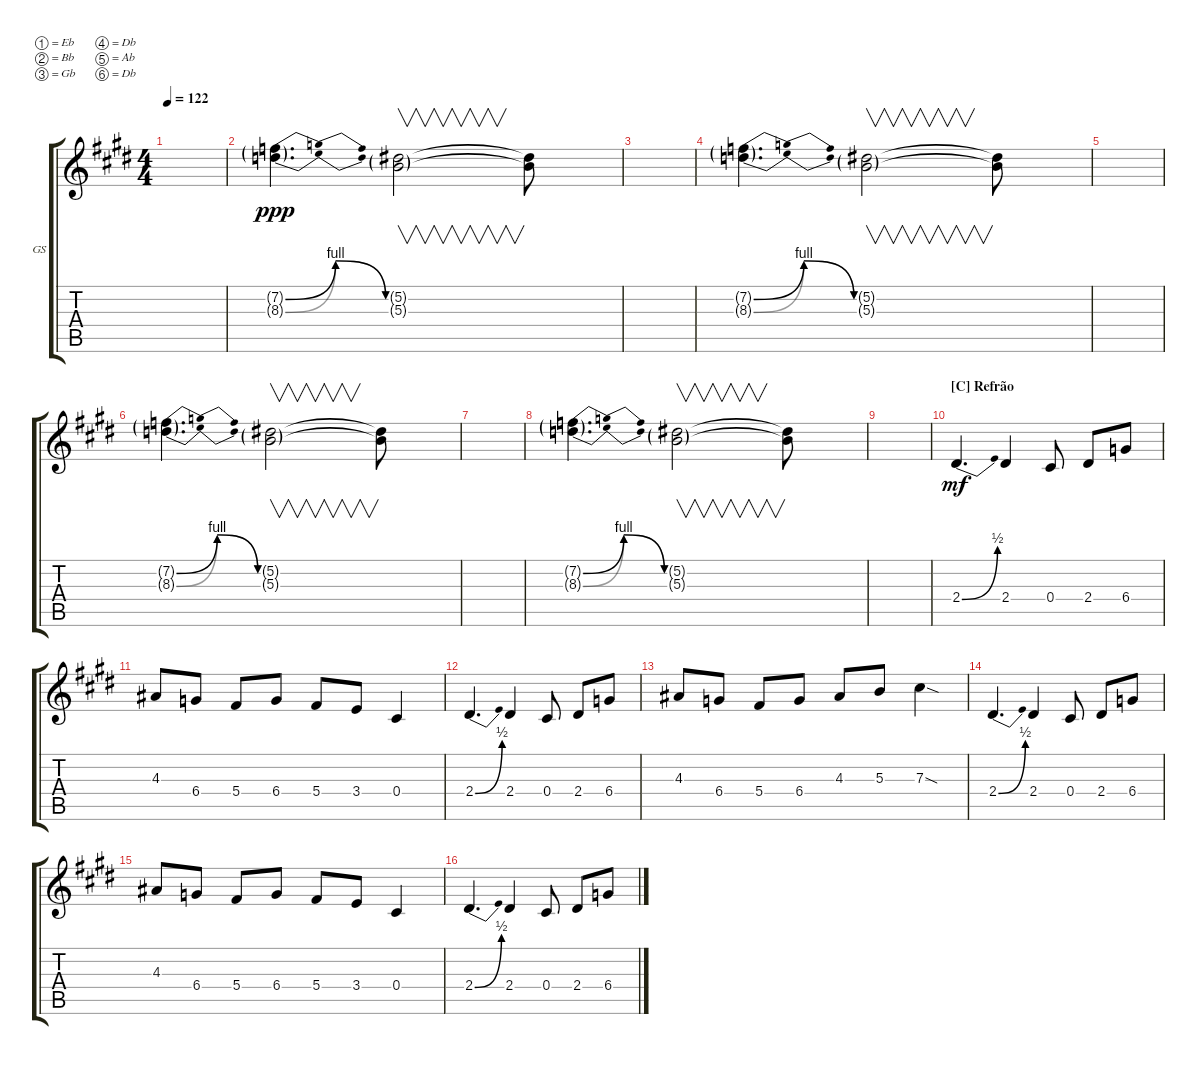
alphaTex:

\defaultSystemsLayout 4
\bracketExtendMode groupsimilarinstruments
\firstSystemTrackNameOrientation horizontal
\otherSystemsTrackNameOrientation horizontal
\track ("Guitarra Solo" "GS") {multiBarRest instrument acousticguitarsteel}
\staff {score tabs}
\tuning (Eb4 Bb3 Gb3 Db3 Ab2 Db2)
\ts (4 4)
\tempo 122
\clef g2
\ks e
|
(8.3{be (bendrelease 0 0 10.2 4 45 4 59.4 0) g} 7.2{be (bendrelease 0 0 10.2 4 45 4 59.4 0) g}).4{d dy ppp} (5.3{g} 5.2{g}).2{v} (5.2{t} 5.3{t}).8 |
|
(8.3{be (bendrelease 0 0 10.2 4 45 4 59.4 0) g} 7.2{be (bendrelease 0 0 10.2 4 45 4 59.4 0) g}).4{d} (5.3{g} 5.2{g}).2{v} (5.2{t} 5.3{t}).8 |
|
(8.3{be (bendrelease 0 0 10.2 4 45 4 59.4 0) g} 7.2{be (bendrelease 0 0 10.2 4 45 4 59.4 0) g}).4{d} (5.3{g} 5.2{g}).2{v} (5.2{t} 5.3{t}).8 |
|
(8.3{be (bendrelease 0 0 10.2 4 45 4 59.4 0) g} 7.2{be (bendrelease 0 0 10.2 4 45 4 59.4 0) g}).4{d} (5.3{g} 5.2{g}).2{v} (5.2{t} 5.3{t}).8 |
|
\section ("C" "Refrão")
2.4{be (bend 0 0 15.6 2)}.4{d dy mf} 2.4.4 0.4.8 2.4.8 6.4.8 |
4.3.8 6.4.8 5.4.8 6.4.8 5.4.8 3.4.8 0.4.4 |
2.4{be (bend 0 0 15 2)}.4{d} 2.4.4 0.4.8 2.4.8 6.4.8 |
4.3.8 6.4.8 5.4.8 6.4.8 4.3.8 5.3.8 7.3{sod}.4 |
2.4{be (bend 0 0 15 2)}.4{d} 2.4.4 0.4.8 2.4.8 6.4.8 |
4.3.8 6.4.8 5.4.8 6.4.8 5.4.8 3.4.8 0.4.4 |
2.4{be (bend 0 0 15.6 2)}.4{d} 2.4.4 0.4.8 2.4.8 6.4.8
